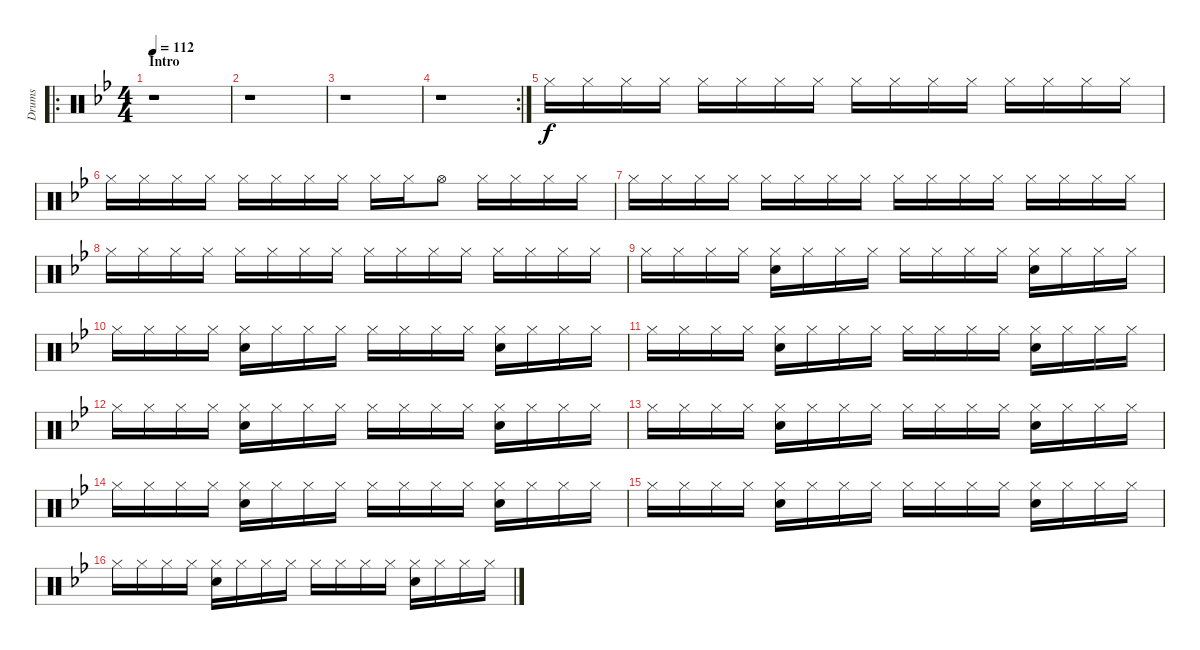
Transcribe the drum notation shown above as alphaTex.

\track ("Drums" "Drums") {instrument percussion}
\staff {score}
\articulation defaults
\ro
\ts (4 4)
\section ("" "Intro")
\tempo 112
\clef neutral
\ks bb
r.1{dy f} |
r.1 |
r.1 |
\rc 2
r.1 |
"Hi-Hat (closed)".16 "Hi-Hat (closed)".16 "Hi-Hat (closed)".16 "Hi-Hat (closed)".16 "Hi-Hat (closed)".16 "Hi-Hat (closed)".16 "Hi-Hat (closed)".16 "Hi-Hat (closed)".16 "Hi-Hat (closed)".16 "Hi-Hat (closed)".16 "Hi-Hat (closed)".16 "Hi-Hat (closed)".16 "Hi-Hat (closed)".16 "Hi-Hat (closed)".16 "Hi-Hat (closed)".16 "Hi-Hat (closed)".16 |
"Hi-Hat (closed)".16 "Hi-Hat (closed)".16 "Hi-Hat (closed)".16 "Hi-Hat (closed)".16 "Hi-Hat (closed)".16 "Hi-Hat (closed)".16 "Hi-Hat (closed)".16 "Hi-Hat (closed)".16 "Hi-Hat (closed)".16 "Hi-Hat (closed)".16 "Hi-Hat (open)".8 "Hi-Hat (closed)".16 "Hi-Hat (closed)".16 "Hi-Hat (closed)".16 "Hi-Hat (closed)".16 |
"Hi-Hat (closed)".16 "Hi-Hat (closed)".16 "Hi-Hat (closed)".16 "Hi-Hat (closed)".16 "Hi-Hat (closed)".16 "Hi-Hat (closed)".16 "Hi-Hat (closed)".16 "Hi-Hat (closed)".16 "Hi-Hat (closed)".16 "Hi-Hat (closed)".16 "Hi-Hat (closed)".16 "Hi-Hat (closed)".16 "Hi-Hat (closed)".16 "Hi-Hat (closed)".16 "Hi-Hat (closed)".16 "Hi-Hat (closed)".16 |
"Hi-Hat (closed)".16 "Hi-Hat (closed)".16 "Hi-Hat (closed)".16 "Hi-Hat (closed)".16 "Hi-Hat (closed)".16 "Hi-Hat (closed)".16 "Hi-Hat (closed)".16 "Hi-Hat (closed)".16 "Hi-Hat (closed)".16 "Hi-Hat (closed)".16 "Hi-Hat (closed)".16 "Hi-Hat (closed)".16 "Hi-Hat (closed)".16 "Hi-Hat (closed)".16 "Hi-Hat (closed)".16 "Hi-Hat (closed)".16 |
"Hi-Hat (closed)".16 "Hi-Hat (closed)".16 "Hi-Hat (closed)".16 "Hi-Hat (closed)".16 ("Hi-Hat (closed)" "Snare (hit) 2").16 "Hi-Hat (closed)".16 "Hi-Hat (closed)".16 "Hi-Hat (closed)".16 "Hi-Hat (closed)".16 "Hi-Hat (closed)".16 "Hi-Hat (closed)".16 "Hi-Hat (closed)".16 ("Hi-Hat (closed)" "Snare (hit) 2").16 "Hi-Hat (closed)".16 "Hi-Hat (closed)".16 "Hi-Hat (closed)".16 |
"Hi-Hat (closed)".16 "Hi-Hat (closed)".16 "Hi-Hat (closed)".16 "Hi-Hat (closed)".16 ("Hi-Hat (closed)" "Snare (hit) 2").16 "Hi-Hat (closed)".16 "Hi-Hat (closed)".16 "Hi-Hat (closed)".16 "Hi-Hat (closed)".16 "Hi-Hat (closed)".16 "Hi-Hat (closed)".16 "Hi-Hat (closed)".16 ("Hi-Hat (closed)" "Snare (hit) 2").16 "Hi-Hat (closed)".16 "Hi-Hat (closed)".16 "Hi-Hat (closed)".16 |
"Hi-Hat (closed)".16 "Hi-Hat (closed)".16 "Hi-Hat (closed)".16 "Hi-Hat (closed)".16 ("Hi-Hat (closed)" "Snare (hit) 2").16 "Hi-Hat (closed)".16 "Hi-Hat (closed)".16 "Hi-Hat (closed)".16 "Hi-Hat (closed)".16 "Hi-Hat (closed)".16 "Hi-Hat (closed)".16 "Hi-Hat (closed)".16 ("Hi-Hat (closed)" "Snare (hit) 2").16 "Hi-Hat (closed)".16 "Hi-Hat (closed)".16 "Hi-Hat (closed)".16 |
"Hi-Hat (closed)".16 "Hi-Hat (closed)".16 "Hi-Hat (closed)".16 "Hi-Hat (closed)".16 ("Hi-Hat (closed)" "Snare (hit) 2").16 "Hi-Hat (closed)".16 "Hi-Hat (closed)".16 "Hi-Hat (closed)".16 "Hi-Hat (closed)".16 "Hi-Hat (closed)".16 "Hi-Hat (closed)".16 "Hi-Hat (closed)".16 ("Hi-Hat (closed)" "Snare (hit) 2").16 "Hi-Hat (closed)".16 "Hi-Hat (closed)".16 "Hi-Hat (closed)".16 |
"Hi-Hat (closed)".16 "Hi-Hat (closed)".16 "Hi-Hat (closed)".16 "Hi-Hat (closed)".16 ("Hi-Hat (closed)" "Snare (hit) 2").16 "Hi-Hat (closed)".16 "Hi-Hat (closed)".16 "Hi-Hat (closed)".16 "Hi-Hat (closed)".16 "Hi-Hat (closed)".16 "Hi-Hat (closed)".16 "Hi-Hat (closed)".16 ("Hi-Hat (closed)" "Snare (hit) 2").16 "Hi-Hat (closed)".16 "Hi-Hat (closed)".16 "Hi-Hat (closed)".16 |
"Hi-Hat (closed)".16 "Hi-Hat (closed)".16 "Hi-Hat (closed)".16 "Hi-Hat (closed)".16 ("Hi-Hat (closed)" "Snare (hit) 2").16 "Hi-Hat (closed)".16 "Hi-Hat (closed)".16 "Hi-Hat (closed)".16 "Hi-Hat (closed)".16 "Hi-Hat (closed)".16 "Hi-Hat (closed)".16 "Hi-Hat (closed)".16 ("Hi-Hat (closed)" "Snare (hit) 2").16 "Hi-Hat (closed)".16 "Hi-Hat (closed)".16 "Hi-Hat (closed)".16 |
"Hi-Hat (closed)".16 "Hi-Hat (closed)".16 "Hi-Hat (closed)".16 "Hi-Hat (closed)".16 ("Hi-Hat (closed)" "Snare (hit) 2").16 "Hi-Hat (closed)".16 "Hi-Hat (closed)".16 "Hi-Hat (closed)".16 "Hi-Hat (closed)".16 "Hi-Hat (closed)".16 "Hi-Hat (closed)".16 "Hi-Hat (closed)".16 ("Hi-Hat (closed)" "Snare (hit) 2").16 "Hi-Hat (closed)".16 "Hi-Hat (closed)".16 "Hi-Hat (closed)".16 |
"Hi-Hat (closed)".16 "Hi-Hat (closed)".16 "Hi-Hat (closed)".16 "Hi-Hat (closed)".16 ("Hi-Hat (closed)" "Snare (hit) 2").16 "Hi-Hat (closed)".16 "Hi-Hat (closed)".16 "Hi-Hat (closed)".16 "Hi-Hat (closed)".16 "Hi-Hat (closed)".16 "Hi-Hat (closed)".16 "Hi-Hat (closed)".16 ("Hi-Hat (closed)" "Snare (hit) 2").16 "Hi-Hat (closed)".16 "Hi-Hat (closed)".16 "Hi-Hat (closed)".16
